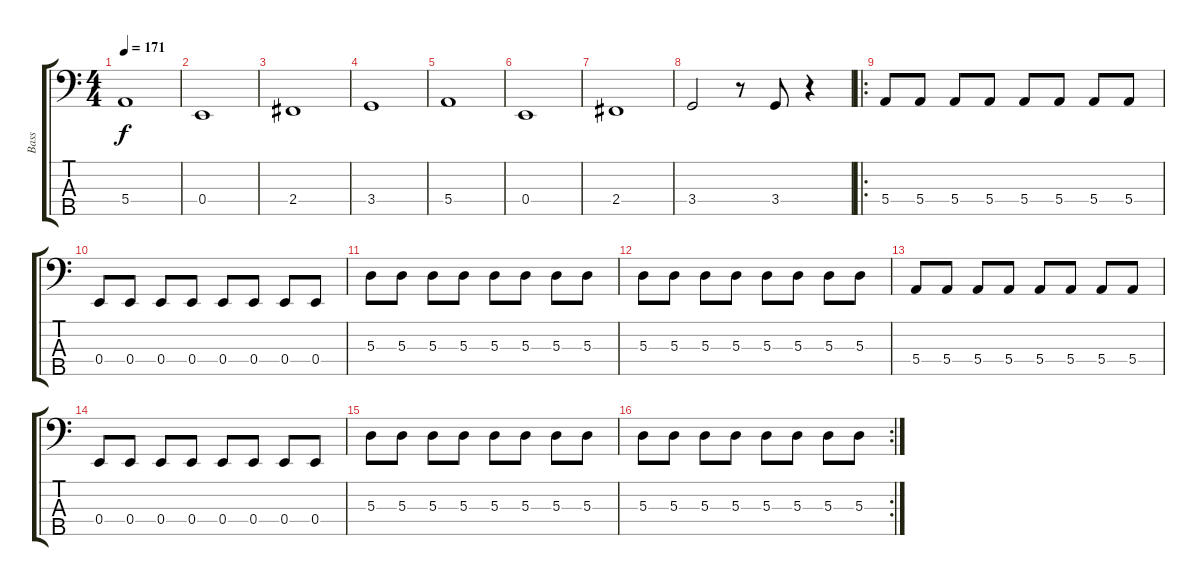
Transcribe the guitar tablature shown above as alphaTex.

\track ("Bass" "Bass") {instrument electricbasspick}
\staff {score tabs}
\tuning (G2 D2 A1 E1 B0) {hide}
\ts (4 4)
\tempo 171
\clef f4
\ks c
5.4.1{dy f instrument electricbasspick} |
0.4.1 |
2.4.1 |
3.4.1 |
5.4.1 |
0.4.1 |
2.4.1 |
3.4.2 r.8 3.4.8 r.4 |
\ro
5.4.8 5.4.8 5.4.8 5.4.8 5.4.8 5.4.8 5.4.8 5.4.8 |
0.4.8 0.4.8 0.4.8 0.4.8 0.4.8 0.4.8 0.4.8 0.4.8 |
5.3.8 5.3.8 5.3.8 5.3.8 5.3.8 5.3.8 5.3.8 5.3.8 |
5.3.8 5.3.8 5.3.8 5.3.8 5.3.8 5.3.8 5.3.8 5.3.8 |
5.4.8 5.4.8 5.4.8 5.4.8 5.4.8 5.4.8 5.4.8 5.4.8 |
0.4.8 0.4.8 0.4.8 0.4.8 0.4.8 0.4.8 0.4.8 0.4.8 |
5.3.8 5.3.8 5.3.8 5.3.8 5.3.8 5.3.8 5.3.8 5.3.8 |
\rc 2
5.3.8 5.3.8 5.3.8 5.3.8 5.3.8 5.3.8 5.3.8 5.3.8
